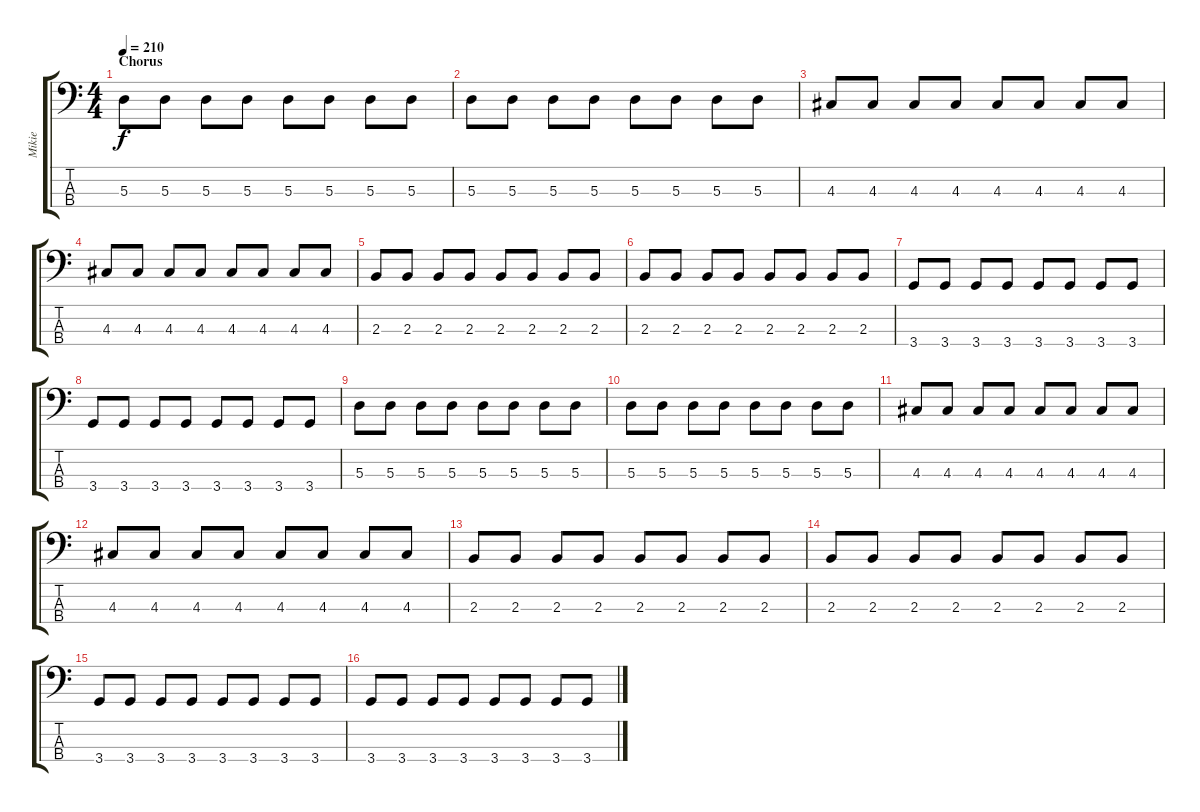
\track ("Mikie" "Mikie") {instrument electricbasspick}
\staff {score tabs}
\tuning (G2 D2 A1 E1) {hide}
\ts (4 4)
\section ("" "Chorus")
\tempo 210
\clef f4
\ks c
5.3.8{dy f} 5.3.8 5.3.8 5.3.8 5.3.8 5.3.8 5.3.8 5.3.8 |
5.3.8 5.3.8 5.3.8 5.3.8 5.3.8 5.3.8 5.3.8 5.3.8 |
4.3.8 4.3.8 4.3.8 4.3.8 4.3.8 4.3.8 4.3.8 4.3.8 |
4.3.8 4.3.8 4.3.8 4.3.8 4.3.8 4.3.8 4.3.8 4.3.8 |
2.3.8 2.3.8 2.3.8 2.3.8 2.3.8 2.3.8 2.3.8 2.3.8 |
2.3.8 2.3.8 2.3.8 2.3.8 2.3.8 2.3.8 2.3.8 2.3.8 |
3.4.8 3.4.8 3.4.8 3.4.8 3.4.8 3.4.8 3.4.8 3.4.8 |
3.4.8 3.4.8 3.4.8 3.4.8 3.4.8 3.4.8 3.4.8 3.4.8 |
5.3.8 5.3.8 5.3.8 5.3.8 5.3.8 5.3.8 5.3.8 5.3.8 |
5.3.8 5.3.8 5.3.8 5.3.8 5.3.8 5.3.8 5.3.8 5.3.8 |
4.3.8 4.3.8 4.3.8 4.3.8 4.3.8 4.3.8 4.3.8 4.3.8 |
4.3.8 4.3.8 4.3.8 4.3.8 4.3.8 4.3.8 4.3.8 4.3.8 |
2.3.8 2.3.8 2.3.8 2.3.8 2.3.8 2.3.8 2.3.8 2.3.8 |
2.3.8 2.3.8 2.3.8 2.3.8 2.3.8 2.3.8 2.3.8 2.3.8 |
3.4.8 3.4.8 3.4.8 3.4.8 3.4.8 3.4.8 3.4.8 3.4.8 |
3.4.8 3.4.8 3.4.8 3.4.8 3.4.8 3.4.8 3.4.8 3.4.8
